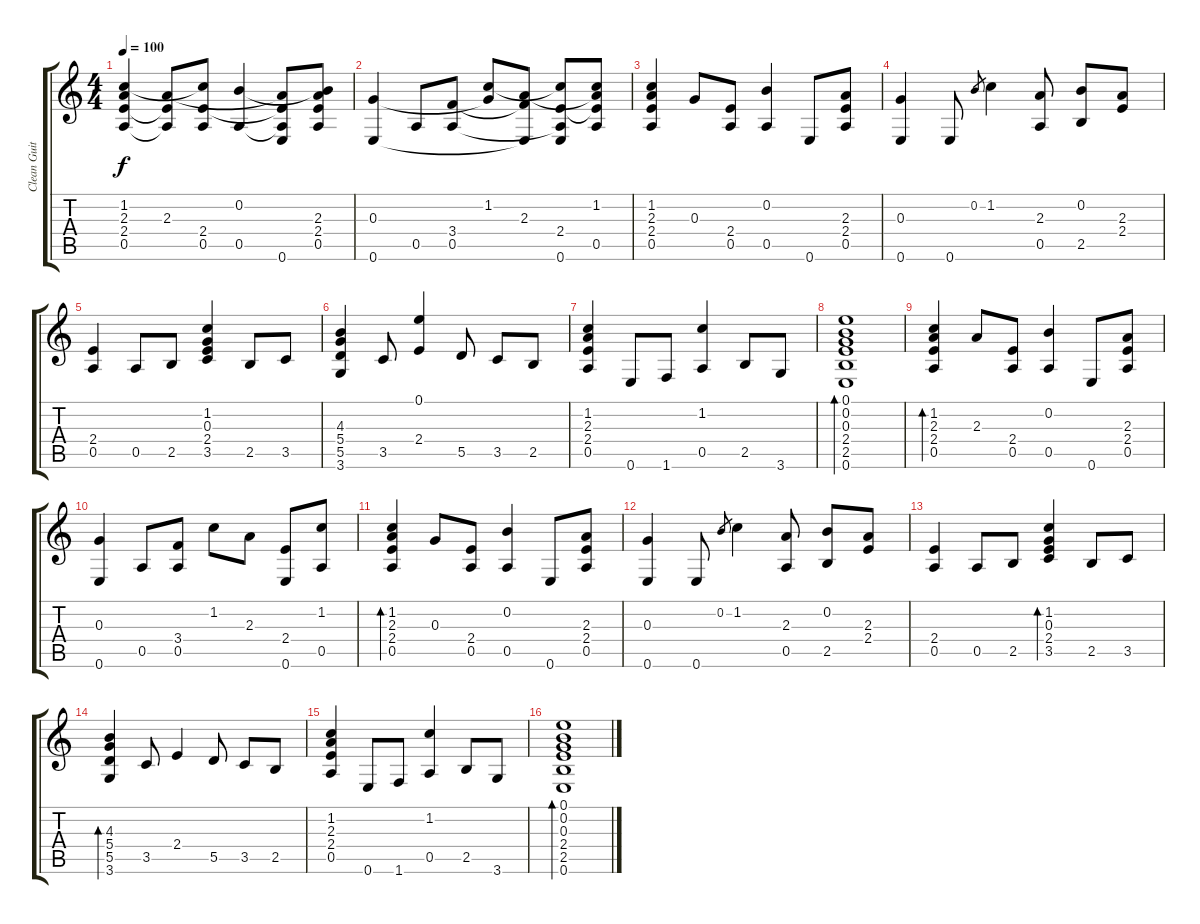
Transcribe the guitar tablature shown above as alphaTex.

\track ("Clean Guitar" "Clean Guit") {instrument electricguitarclean}
\staff {score tabs}
\tuning (E4 B3 G3 D3 A2 E2) {hide}
\ts (4 4)
\tempo 100
\clef g2
\ks c
(1.2 2.3 2.4 0.5).4{dy f instrument acousticgrandpiano} (2.3 2.4{t} 0.5{t}).8 (1.2{t} 2.4 0.5).8 (0.2 0.5).4 (2.3{t} 2.4{t} 0.5{t} 0.6).8 (0.2{t} 2.3 2.4 0.5).8 |
(0.3 0.6).4 0.5.8 (3.4 0.5).8 (1.2 0.3{t}).8 (2.3 3.4{t} 0.6{t}).8 (1.2{t} 2.4 0.5{t} 0.6).8 (1.2 2.3{t} 2.4{t} 0.5).8 |
(1.2 2.3 2.4 0.5).4 0.3.8 (2.4 0.5).8 (0.2 0.5).4 0.6.8 (2.3 2.4 0.5).8 |
(0.3 0.6).4 0.6.8 0.2.8{gr} 1.2.4 (2.3 0.5).8 (0.2 2.5).8 (2.3 2.4).8 |
(2.4 0.5).4 0.5.8 2.5.8 (1.2 0.3 2.4 3.5).4 2.5.8 3.5.8 |
(4.3 5.4 5.5 3.6).4 3.5.8 (0.1 2.4).4 5.5.8 3.5.8 2.5.8 |
(1.2 2.3 2.4 0.5).4 0.6.8 1.6.8 (1.2 0.5).4 2.5.8 3.6.8 |
(0.1 0.2 0.3 2.4 2.5 0.6).1{bd 480 instrument electricguitarclean} |
(1.2 2.3 2.4 0.5).4{bd 60 instrument electricguitarclean} 2.3.8 (2.4 0.5).8 (0.2 0.5).4 0.6.8 (2.3 2.4 0.5).8 |
(0.3 0.6).4 0.5.8 (3.4 0.5).8 1.2.8 2.3.8 (2.4 0.6).8 (1.2 0.5).8 |
(1.2 2.3 2.4 0.5).4{bd 60} 0.3.8 (2.4 0.5).8 (0.2 0.5).4 0.6.8 (2.3 2.4 0.5).8 |
(0.3 0.6).4 0.6.8 0.2.8{gr} 1.2.4 (2.3 0.5).8 (0.2 2.5).8 (2.3 2.4).8 |
(2.4 0.5).4 0.5.8 2.5.8 (1.2 0.3 2.4 3.5).4{bd 60} 2.5.8 3.5.8 |
(4.3 5.4 5.5 3.6).4{bd 60} 3.5.8 2.4.4 5.5.8 3.5.8 2.5.8 |
(1.2 2.3 2.4 0.5).4 0.6.8 1.6.8 (1.2 0.5).4 2.5.8 3.6.8 |
(0.1 0.2 0.3 2.4 2.5 0.6).1{bd 480}
